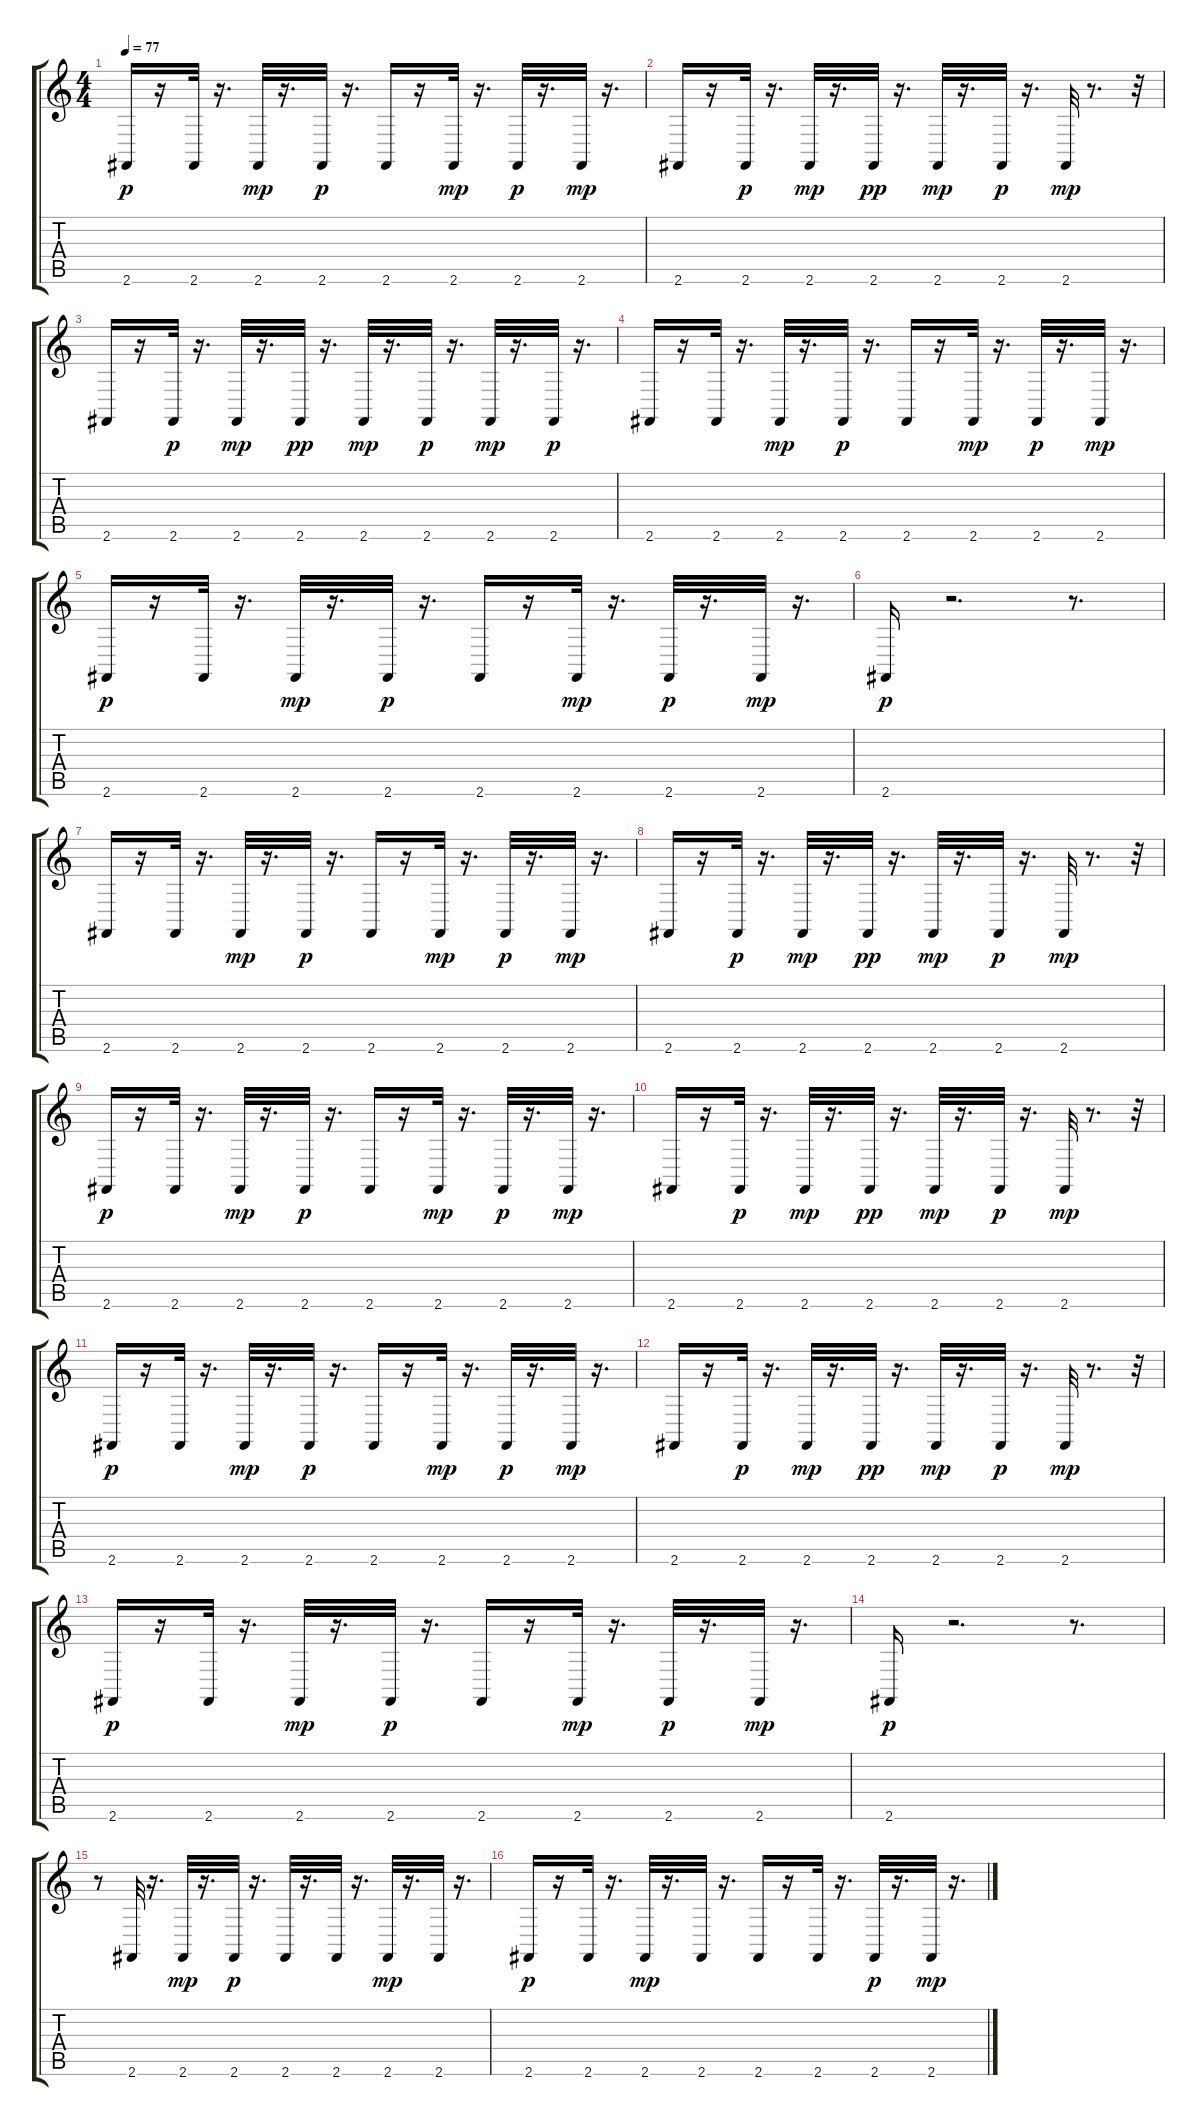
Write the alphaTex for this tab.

\track "" {instrument acousticgrandpiano}
\staff {score tabs}
\tuning (E4 B3 G3 D3 A2 E2) {hide}
\ts (4 4)
\tempo 77
\clef g2
\ks c
2.6.16{dy p} r.16 2.6.32 r.16{d} 2.6.32{dy mp} r.16{d} 2.6.32{dy p} r.16{d} 2.6.16 r.16 2.6.32{dy mp} r.16{d} 2.6.32{dy p} r.16{d} 2.6.32{dy mp} r.16{d} |
2.6.16 r.16 2.6.32{dy p} r.16{d} 2.6.32{dy mp} r.16{d} 2.6.32{dy pp} r.16{d} 2.6.32{dy mp} r.16{d} 2.6.32{dy p} r.16{d} 2.6.32{dy mp} r.8{d} r.32 |
2.6.16 r.16 2.6.32{dy p} r.16{d} 2.6.32{dy mp} r.16{d} 2.6.32{dy pp} r.16{d} 2.6.32{dy mp} r.16{d} 2.6.32{dy p} r.16{d} 2.6.32{dy mp} r.16{d} 2.6.32{dy p} r.16{d} |
2.6.16 r.16 2.6.32 r.16{d} 2.6.32{dy mp} r.16{d} 2.6.32{dy p} r.16{d} 2.6.16 r.16 2.6.32{dy mp} r.16{d} 2.6.32{dy p} r.16{d} 2.6.32{dy mp} r.16{d} |
2.6.16{dy p} r.16 2.6.32 r.16{d} 2.6.32{dy mp} r.16{d} 2.6.32{dy p} r.16{d} 2.6.16 r.16 2.6.32{dy mp} r.16{d} 2.6.32{dy p} r.16{d} 2.6.32{dy mp} r.16{d} |
2.6.16{dy p} r.2{d} r.8{d} |
2.6.16 r.16 2.6.32 r.16{d} 2.6.32{dy mp} r.16{d} 2.6.32{dy p} r.16{d} 2.6.16 r.16 2.6.32{dy mp} r.16{d} 2.6.32{dy p} r.16{d} 2.6.32{dy mp} r.16{d} |
2.6.16 r.16 2.6.32{dy p} r.16{d} 2.6.32{dy mp} r.16{d} 2.6.32{dy pp} r.16{d} 2.6.32{dy mp} r.16{d} 2.6.32{dy p} r.16{d} 2.6.32{dy mp} r.8{d} r.32 |
2.6.16{dy p} r.16 2.6.32 r.16{d} 2.6.32{dy mp} r.16{d} 2.6.32{dy p} r.16{d} 2.6.16 r.16 2.6.32{dy mp} r.16{d} 2.6.32{dy p} r.16{d} 2.6.32{dy mp} r.16{d} |
2.6.16 r.16 2.6.32{dy p} r.16{d} 2.6.32{dy mp} r.16{d} 2.6.32{dy pp} r.16{d} 2.6.32{dy mp} r.16{d} 2.6.32{dy p} r.16{d} 2.6.32{dy mp} r.8{d} r.32 |
2.6.16{dy p} r.16 2.6.32 r.16{d} 2.6.32{dy mp} r.16{d} 2.6.32{dy p} r.16{d} 2.6.16 r.16 2.6.32{dy mp} r.16{d} 2.6.32{dy p} r.16{d} 2.6.32{dy mp} r.16{d} |
2.6.16 r.16 2.6.32{dy p} r.16{d} 2.6.32{dy mp} r.16{d} 2.6.32{dy pp} r.16{d} 2.6.32{dy mp} r.16{d} 2.6.32{dy p} r.16{d} 2.6.32{dy mp} r.8{d} r.32 |
2.6.16{dy p} r.16 2.6.32 r.16{d} 2.6.32{dy mp} r.16{d} 2.6.32{dy p} r.16{d} 2.6.16 r.16 2.6.32{dy mp} r.16{d} 2.6.32{dy p} r.16{d} 2.6.32{dy mp} r.16{d} |
2.6.16{dy p} r.2{d} r.8{d} |
r.8 2.6.32 r.16{d} 2.6.32{dy mp} r.16{d} 2.6.32{dy p} r.16{d} 2.6.32 r.16{d} 2.6.32 r.16{d} 2.6.32{dy mp} r.16{d} 2.6.32 r.16{d} |
2.6.16{dy p} r.16 2.6.32 r.16{d} 2.6.32{dy mp} r.16{d} 2.6.32 r.16{d} 2.6.16 r.16 2.6.32 r.16{d} 2.6.32{dy p} r.16{d} 2.6.32{dy mp} r.16{d}
